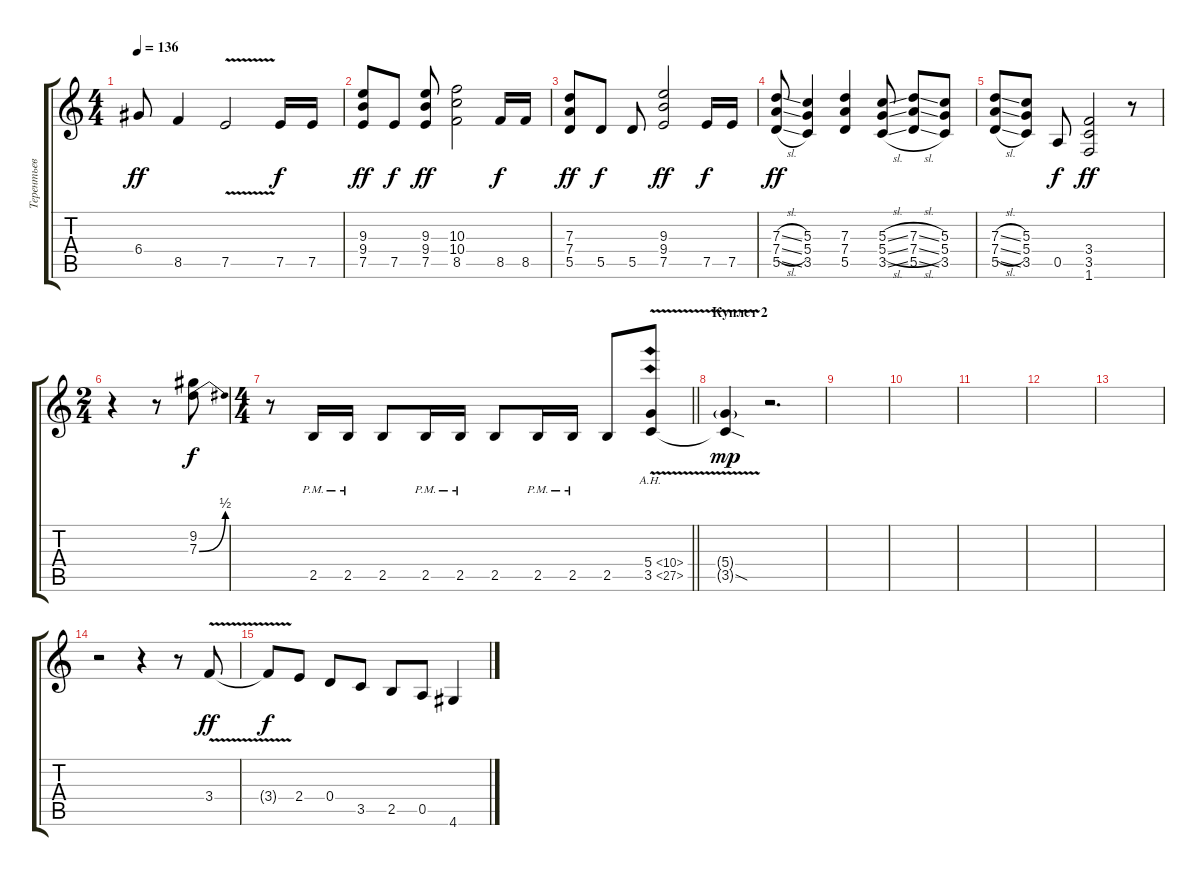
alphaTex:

\track ("Терентьев" "Терентьев") {instrument distortionguitar}
\staff {score tabs}
\tuning (E4 B3 G3 D3 A2 E2) {hide}
\ts (4 4)
\tempo 136
\clef g2
\ks c
6.4.8{dy ff} 8.5.4 7.5{v}.2 7.5.16{dy f} 7.5.16 |
(9.3 9.4 7.5).8{dy ff} 7.5.8{dy f} (9.3 9.4 7.5).8{dy ff} (10.3 10.4 8.5).2 8.5.16{dy f} 8.5.16 |
(7.3 7.4 5.5).8{dy ff} 5.5.8{dy f} 5.5.8 (9.3 9.4 7.5).2{dy ff} 7.5.16{dy f} 7.5.16 |
(7.3{sl} 7.4{sl} 5.5{sl}).8{dy ff} (5.3 5.4 3.5).4 (7.3 7.4 5.5).4 (5.3{sl} 5.4{sl} 3.5{sl}).8 (7.3{sl} 7.4{sl} 5.5{sl}).8 (5.3 5.4 3.5).8 |
(7.3{sl} 7.4{sl} 5.5{sl}).8 (5.3 5.4 3.5).8 0.5.8{dy f} (3.4 3.5 1.6).2{dy ff} r.8 |
\ts (2 4)
r.4 r.8 (9.2 7.3{be (bend 0 0 60 2)}).8{dy f} |
\ts (4 4)
\barLineRight lightlight
r.8 2.5{pm}.16 2.5{pm}.16 2.5.8 2.5{pm}.16 2.5{pm}.16 2.5.8 2.5{pm}.16 2.5{pm}.16 2.5.8 (5.4{ah 5 v} 3.5{ah 24 v}).8 |
\section ("" "Куплет 2")
(5.4{g} 3.5{sod t}).4{dy mp} r.2{d} |
|
|
|
|
|
r.2 r.4 r.8 3.4{v}.8{dy ff} |
3.4{t}.8{dy f} 2.4.8 0.4.8 3.5.8 2.5.8 0.5.8 4.6.4
